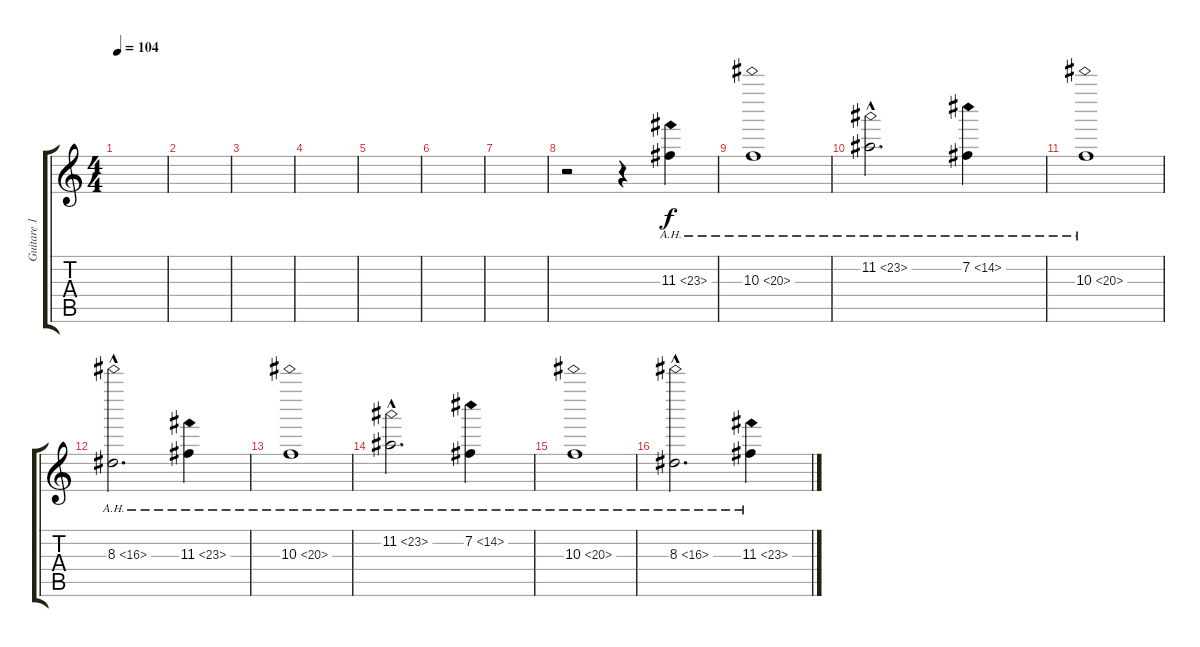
\track ("Guitare 1" "Guitare 1") {instrument overdrivenguitar}
\staff {score tabs}
\tuning (E4 B3 G3 D3 A2 E2) {hide}
\ts (4 4)
\tempo 104
\clef g2
\ks c
|
|
|
|
|
|
|
r.2 r.4 11.3{ah 12}.4{volume 11} |
10.3{ah 10}.1 |
11.2{ah 12 hac}.2{d} 7.2{ah 7}.4 |
10.3{ah 10}.1 |
8.3{ah 8 hac}.2{d} 11.3{ah 12}.4 |
10.3{ah 10}.1 |
11.2{ah 12 hac}.2{d} 7.2{ah 7}.4 |
10.3{ah 10}.1 |
8.3{ah 8 hac}.2{d} 11.3{ah 12}.4
